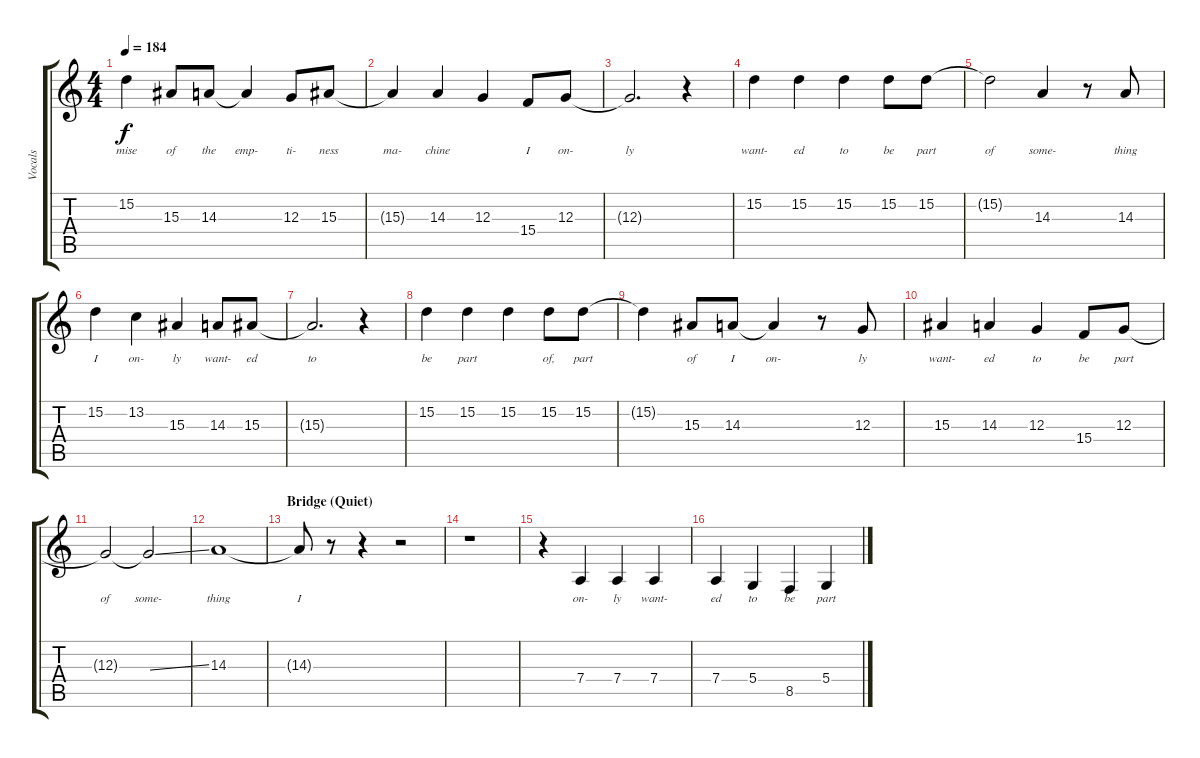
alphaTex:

\track ("Vocals" "Vocals") {instrument clarinet}
\staff {score tabs}
\tuning (E4 B3 G3 D3 A2 E2) {hide}
\ts (4 4)
\tempo 184
\clef g2
\ks c
15.2{t}.4{lyrics (0 "mise") lyrics (1 "") lyrics (2 "") lyrics (3 "") lyrics (4 "") dy f} 15.3.8{lyrics (0 "of") lyrics (1 "") lyrics (2 "") lyrics (3 "") lyrics (4 "")} 14.3.8{lyrics (0 "the") lyrics (1 "") lyrics (2 "") lyrics (3 "") lyrics (4 "")} 14.3{t}.4{lyrics (0 "emp-") lyrics (1 "") lyrics (2 "") lyrics (3 "") lyrics (4 "")} 12.3.8{lyrics (0 "ti-") lyrics (1 "") lyrics (2 "") lyrics (3 "") lyrics (4 "")} 15.3.8{lyrics (0 "ness") lyrics (1 "") lyrics (2 "") lyrics (3 "") lyrics (4 "")} |
15.3{t}.4{lyrics (0 "ma-") lyrics (1 "") lyrics (2 "") lyrics (3 "") lyrics (4 "")} 14.3.4{lyrics (0 "chine") lyrics (1 "") lyrics (2 "") lyrics (3 "") lyrics (4 "")} 12.3.4{lyrics (0 "") lyrics (1 "") lyrics (2 "") lyrics (3 "") lyrics (4 "")} 15.4.8{lyrics (0 "I") lyrics (1 "") lyrics (2 "") lyrics (3 "") lyrics (4 "")} 12.3.8{lyrics (0 "on-") lyrics (1 "") lyrics (2 "") lyrics (3 "") lyrics (4 "")} |
12.3{t}.2{d lyrics (0 "ly") lyrics (1 "") lyrics (2 "") lyrics (3 "") lyrics (4 "")} r.4 |
15.2.4{lyrics (0 "want-") lyrics (1 "") lyrics (2 "") lyrics (3 "") lyrics (4 "")} 15.2.4{lyrics (0 "ed") lyrics (1 "") lyrics (2 "") lyrics (3 "") lyrics (4 "")} 15.2.4{lyrics (0 "to") lyrics (1 "") lyrics (2 "") lyrics (3 "") lyrics (4 "")} 15.2.8{lyrics (0 "be") lyrics (1 "") lyrics (2 "") lyrics (3 "") lyrics (4 "")} 15.2.8{lyrics (0 "part") lyrics (1 "") lyrics (2 "") lyrics (3 "") lyrics (4 "")} |
15.2{t}.2{lyrics (0 "of") lyrics (1 "") lyrics (2 "") lyrics (3 "") lyrics (4 "")} 14.3.4{lyrics (0 "some-") lyrics (1 "") lyrics (2 "") lyrics (3 "") lyrics (4 "")} r.8 14.3.8{lyrics (0 "thing") lyrics (1 "") lyrics (2 "") lyrics (3 "") lyrics (4 "")} |
15.2.4{lyrics (0 "I") lyrics (1 "") lyrics (2 "") lyrics (3 "") lyrics (4 "")} 13.2.4{lyrics (0 "on-") lyrics (1 "") lyrics (2 "") lyrics (3 "") lyrics (4 "")} 15.3.4{lyrics (0 "ly") lyrics (1 "") lyrics (2 "") lyrics (3 "") lyrics (4 "")} 14.3.8{lyrics (0 "want-") lyrics (1 "") lyrics (2 "") lyrics (3 "") lyrics (4 "")} 15.3.8{lyrics (0 "ed") lyrics (1 "") lyrics (2 "") lyrics (3 "") lyrics (4 "")} |
15.3{t}.2{d lyrics (0 "to") lyrics (1 "") lyrics (2 "") lyrics (3 "") lyrics (4 "")} r.4 |
15.2.4{lyrics (0 "be") lyrics (1 "") lyrics (2 "") lyrics (3 "") lyrics (4 "")} 15.2.4{lyrics (0 "part") lyrics (1 "") lyrics (2 "") lyrics (3 "") lyrics (4 "")} 15.2.4{lyrics (0 "") lyrics (1 "") lyrics (2 "") lyrics (3 "") lyrics (4 "")} 15.2.8{lyrics (0 "of,") lyrics (1 "") lyrics (2 "") lyrics (3 "") lyrics (4 "")} 15.2.8{lyrics (0 "part") lyrics (1 "") lyrics (2 "") lyrics (3 "") lyrics (4 "")} |
15.2{t}.4{lyrics (0 "") lyrics (1 "") lyrics (2 "") lyrics (3 "") lyrics (4 "")} 15.3.8{lyrics (0 "of") lyrics (1 "") lyrics (2 "") lyrics (3 "") lyrics (4 "")} 14.3.8{lyrics (0 "I") lyrics (1 "") lyrics (2 "") lyrics (3 "") lyrics (4 "")} 14.3{t}.4{lyrics (0 "on-") lyrics (1 "") lyrics (2 "") lyrics (3 "") lyrics (4 "")} r.8 12.3.8{lyrics (0 "ly") lyrics (1 "") lyrics (2 "") lyrics (3 "") lyrics (4 "")} |
15.3.4{lyrics (0 "want-") lyrics (1 "") lyrics (2 "") lyrics (3 "") lyrics (4 "")} 14.3.4{lyrics (0 "ed") lyrics (1 "") lyrics (2 "") lyrics (3 "") lyrics (4 "")} 12.3.4{lyrics (0 "to") lyrics (1 "") lyrics (2 "") lyrics (3 "") lyrics (4 "")} 15.4.8{lyrics (0 "be") lyrics (1 "") lyrics (2 "") lyrics (3 "") lyrics (4 "")} 12.3.8{lyrics (0 "part") lyrics (1 "") lyrics (2 "") lyrics (3 "") lyrics (4 "")} |
12.3{t}.2{lyrics (0 "of") lyrics (1 "") lyrics (2 "") lyrics (3 "") lyrics (4 "")} 12.3{ss t}.2{lyrics (0 "some-") lyrics (1 "") lyrics (2 "") lyrics (3 "") lyrics (4 "")} |
14.3.1{lyrics (0 "thing") lyrics (1 "") lyrics (2 "") lyrics (3 "") lyrics (4 "")} |
\section ("" "Bridge (Quiet)")
14.3{t}.8{lyrics (0 "I") lyrics (1 "") lyrics (2 "") lyrics (3 "") lyrics (4 "")} r.8 r.4 r.2 |
r.1 |
r.4 7.4.4{lyrics (0 "on-") lyrics (1 "") lyrics (2 "") lyrics (3 "") lyrics (4 "")} 7.4.4{lyrics (0 "ly") lyrics (1 "") lyrics (2 "") lyrics (3 "") lyrics (4 "")} 7.4.4{lyrics (0 "want-") lyrics (1 "") lyrics (2 "") lyrics (3 "") lyrics (4 "")} |
7.4.4{lyrics (0 "ed") lyrics (1 "") lyrics (2 "") lyrics (3 "") lyrics (4 "")} 5.4.4{lyrics (0 "to") lyrics (1 "") lyrics (2 "") lyrics (3 "") lyrics (4 "")} 8.5.4{lyrics (0 "be") lyrics (1 "") lyrics (2 "") lyrics (3 "") lyrics (4 "")} 5.4.4{lyrics (0 "part") lyrics (1 "") lyrics (2 "") lyrics (3 "") lyrics (4 "")}
